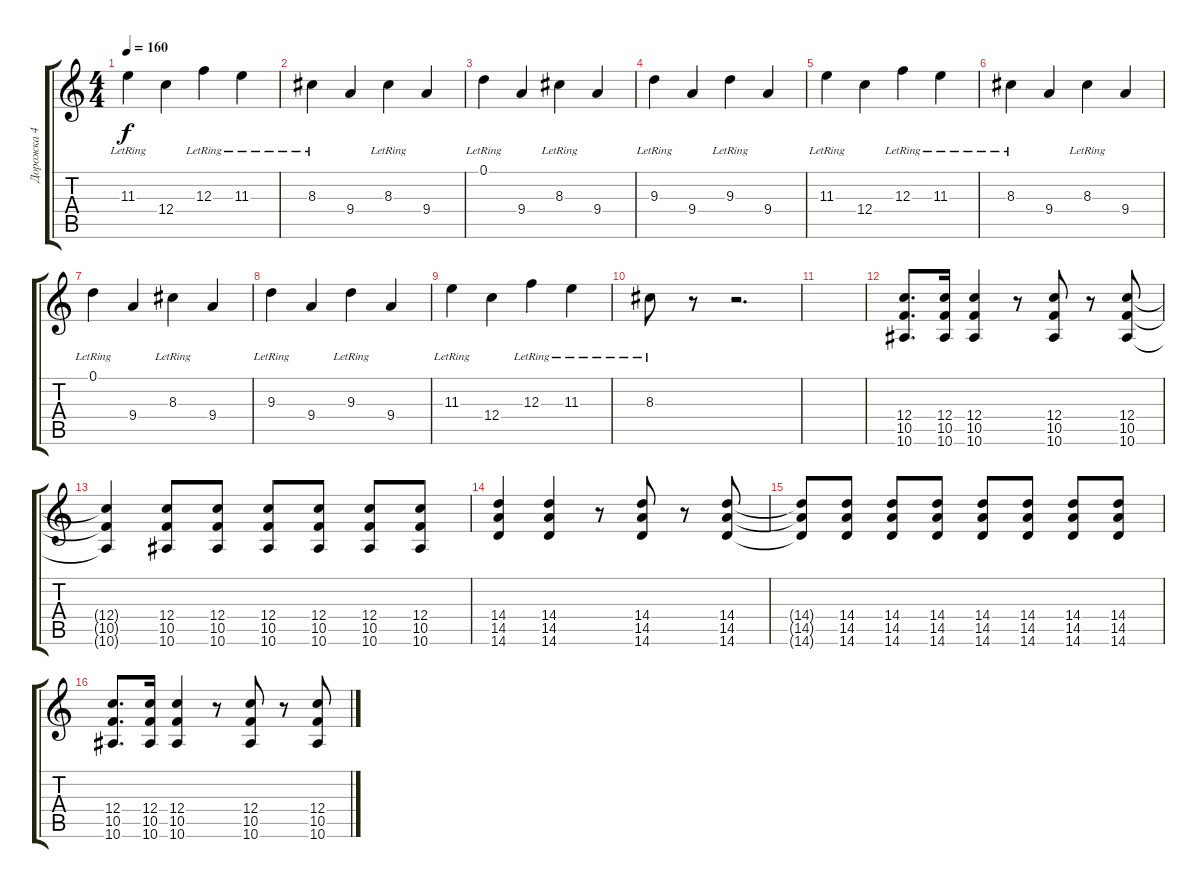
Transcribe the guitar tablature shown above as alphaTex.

\track ("Дорожка 4" "Дорожка 4") {instrument distortionguitar}
\staff {score tabs}
\tuning (D4 A3 F3 C3 G2 C2) {hide}
\ts (4 4)
\tempo 160
\clef g2
\ks c
11.3{lr}.4{dy f} 12.4.4 12.3{lr}.4 11.3{lr}.4 |
8.3{lr}.4 9.4.4 8.3{lr}.4 9.4.4 |
0.1{lr}.4 9.4.4 8.3{lr}.4 9.4.4 |
9.3{lr}.4 9.4.4 9.3{lr}.4 9.4.4 |
11.3{lr}.4 12.4.4 12.3{lr}.4 11.3{lr}.4 |
8.3{lr}.4 9.4.4 8.3{lr}.4 9.4.4 |
0.1{lr}.4 9.4.4 8.3{lr}.4 9.4.4 |
9.3{lr}.4 9.4.4 9.3{lr}.4 9.4.4 |
11.3{lr}.4 12.4.4 12.3{lr}.4 11.3{lr}.4 |
8.3{lr}.8 r.8 r.2{d} |
|
(12.4 10.5 10.6).8{d} (12.4 10.5 10.6).16 (12.4 10.5 10.6).4 r.8 (12.4 10.5 10.6).8 r.8 (12.4 10.5 10.6).8 |
(12.4{t} 10.5{t} 10.6{t}).4 (12.4 10.5 10.6).8 (12.4 10.5 10.6).8 (12.4 10.5 10.6).8 (12.4 10.5 10.6).8 (12.4 10.5 10.6).8 (12.4 10.5 10.6).8 |
(14.4 14.5 14.6).4 (14.4 14.5 14.6).4 r.8 (14.4 14.5 14.6).8 r.8 (14.4 14.5 14.6).8 |
(14.4{t} 14.5{t} 14.6{t}).8 (14.4 14.5 14.6).8 (14.4 14.5 14.6).8 (14.4 14.5 14.6).8 (14.4 14.5 14.6).8 (14.4 14.5 14.6).8 (14.4 14.5 14.6).8 (14.4 14.5 14.6).8 |
(12.4 10.5 10.6).8{d} (12.4 10.5 10.6).16 (12.4 10.5 10.6).4 r.8 (12.4 10.5 10.6).8 r.8 (12.4 10.5 10.6).8
